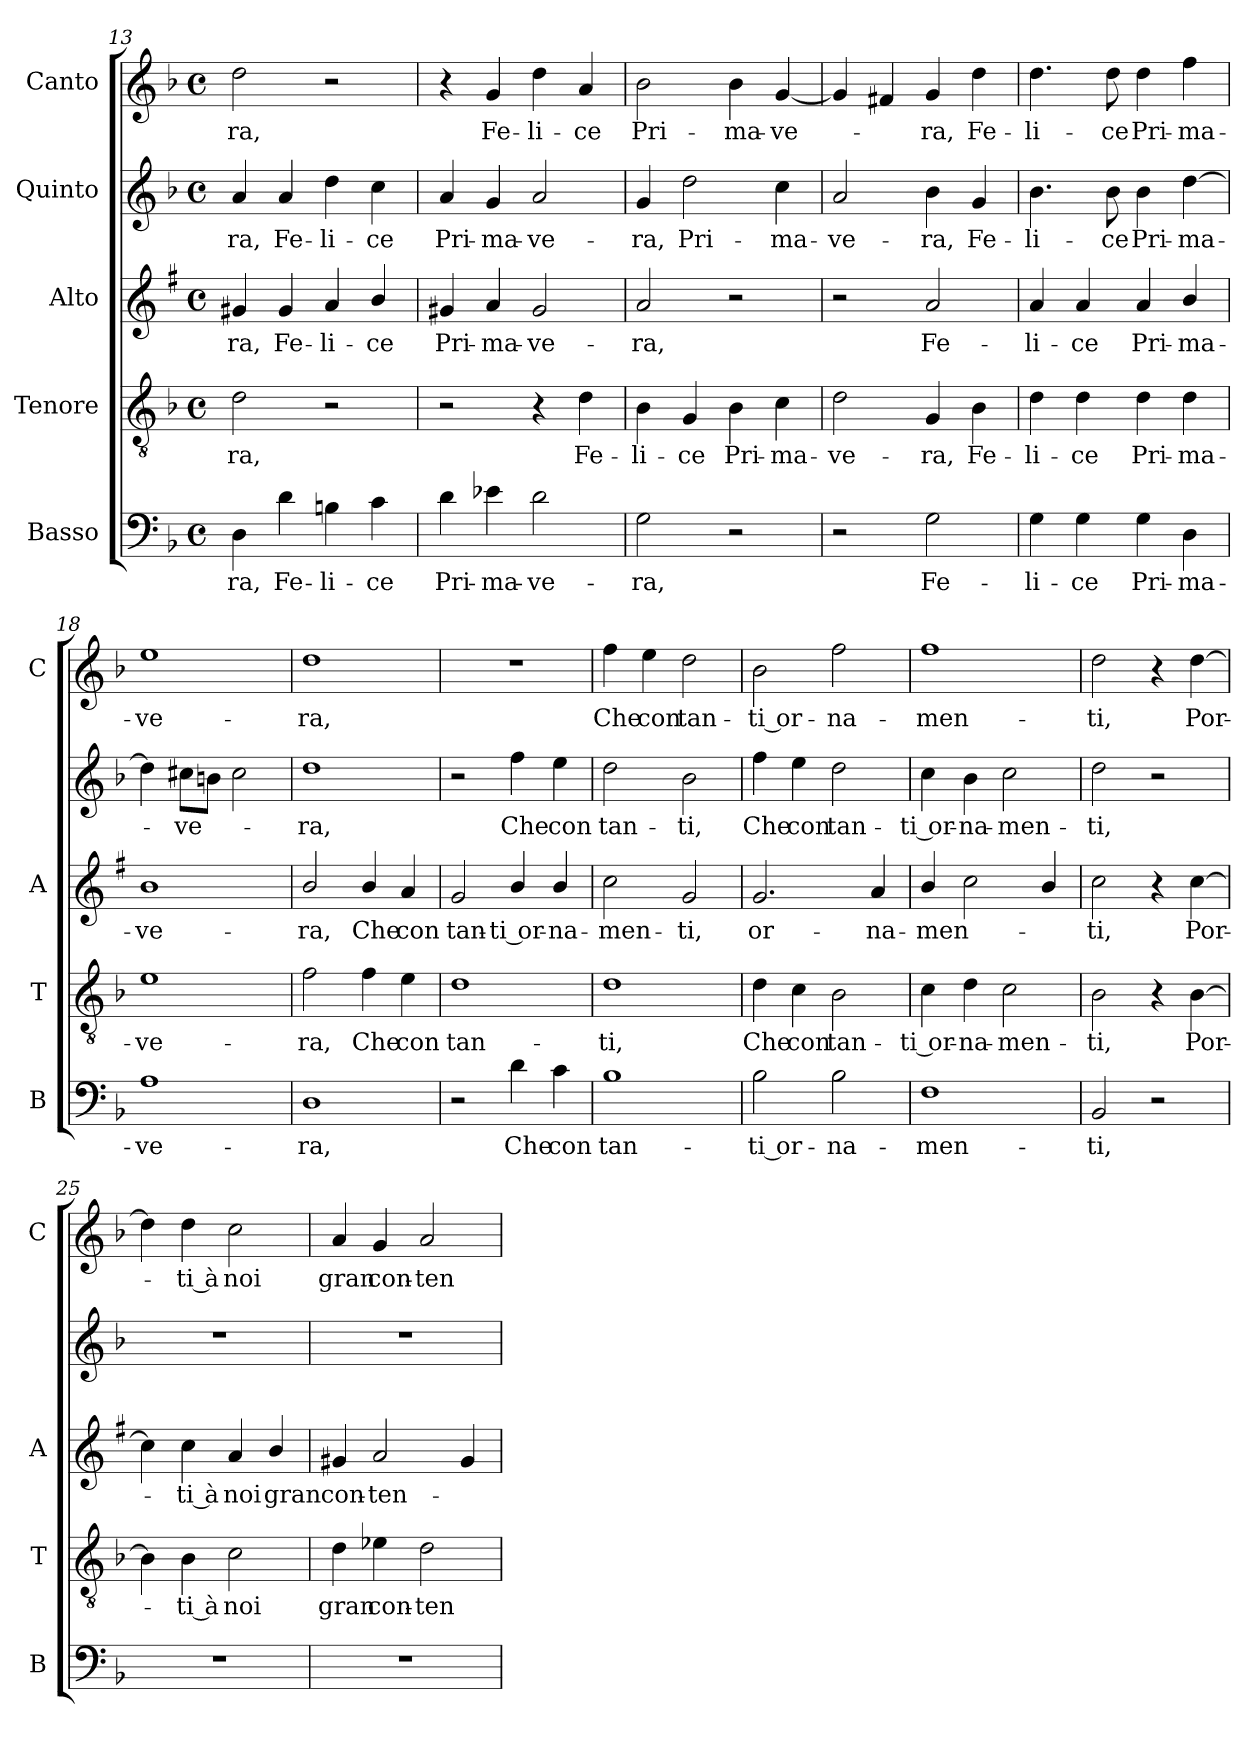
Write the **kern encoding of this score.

**kern	**text	**kern	**text	**kern	**text	**kern	**text	**kern	**text
*part5	*part5	*part4	*part4	*part3	*part3	*part2	*part2	*part1	*part1
*staff5	*staff5	*staff4	*staff4	*staff3	*staff3	*staff2	*staff2	*staff1	*staff1
*I"Basso	*	*I"Tenore	*	*I"Alto	*	*I"Quinto	*	*I"Canto	*
*I'B	*	*I'T	*	*I'A	*	*	*	*I'C	*
*clefF4	*	*clefGv2	*	*clefG2	*	*clefG2	*	*clefG2	*
*	*	*	*	*ITrd1c2	*	*	*	*	*
*k[b-]	*	*k[b-]	*	*k[b-]	*	*k[b-]	*	*k[b-]	*
*F:	*	*F:	*	*F:	*	*F:	*	*F:	*
*M4/4	*	*M4/4	*	*M4/4	*	*M4/4	*	*M4/4	*
*met(c)	*	*met(c)	*	*met(c)	*	*met(c)	*	*met(c)	*
=13	=13	=13	=13	=13	=13	=13	=13	=13	=13
!	!LO:LY:b	!	!LO:LY:b	!	!LO:LY:b	!	!LO:LY:b	!	!LO:LY:b
4D\	-ra,	2d\	-ra,	4f#X/	-ra,	4a/	-ra,	2dd\	-ra,
!	!LO:LY:b	!	!	!	!LO:LY:b	!	!LO:LY:b	!	!
4d\	Fe-	.	.	4f#/	Fe-	4a/	Fe-	.	.
!	!LO:LY:b	!	!	!	!LO:LY:b	!	!LO:LY:b	!	!
4Bn\	-li-	2r	.	4g/	-li-	4dd\	-li-	2r	.
!	!LO:LY:b	!	!	!	!LO:LY:b	!	!LO:LY:b	!	!
4c\	-ce	.	.	4a/	-ce	4cc\	-ce	.	.
!!LO:LB:g=z
=14	=14	=14	=14	=14	=14	=14	=14	=14	=14
!	!LO:LY:b	!	!	!	!LO:LY:b	!	!LO:LY:b	!	!
4d\	Pri-	2r	.	4f#X/	Pri-	4a/	Pri-	4r	.
!	!LO:LY:b	!	!	!	!LO:LY:b	!	!LO:LY:b	!	!LO:LY:b
4e-X\	-ma-	.	.	4g/	-ma-	4g/	-ma-	4g/	Fe-
!	!LO:LY:b	!	!	!	!LO:LY:b	!	!LO:LY:b	!	!LO:LY:b
2d\	-ve-	4r	.	2f#/	-ve-	2a/	-ve-	4dd\	-li-
!	!	!	!LO:LY:b	!	!	!	!	!	!LO:LY:b
.	.	4d\	Fe-	.	.	.	.	4a/	-ce
=15	=15	=15	=15	=15	=15	=15	=15	=15	=15
!	!LO:LY:b	!	!LO:LY:b	!	!LO:LY:b	!	!LO:LY:b	!	!LO:LY:b
2G\	-ra,	4B-\	-li-	2g/	-ra,	4g/	-ra,	2b-\	Pri-
!	!	!	!LO:LY:b	!	!	!	!LO:LY:b	!	!
.	.	4G/	-ce	.	.	2dd\	Pri-	.	.
!	!	!	!LO:LY:b	!	!	!	!	!	!LO:LY:b
2r	.	4B-\	Pri-	2r	.	.	.	4b-\	-ma-
!	!	!	!LO:LY:b	!	!	!	!LO:LY:b	!	!LO:LY:b
.	.	4c\	-ma-	.	.	4cc\	-ma-	[4g/	-ve-
=16	=16	=16	=16	=16	=16	=16	=16	=16	=16
!	!	!	!LO:LY:b	!	!	!	!LO:LY:b	!	!
2r	.	2d\	-ve-	2r	.	2a/	-ve-	4g/]	.
.	.	.	.	.	.	.	.	4f#X/	.
!	!LO:LY:b	!	!LO:LY:b	!	!LO:LY:b	!	!LO:LY:b	!	!LO:LY:b
2G\	Fe-	4G/	-ra,	2g/	Fe-	4b-\	-ra,	4g/	-ra,
!	!	!	!LO:LY:b	!	!	!	!LO:LY:b	!	!LO:LY:b
.	.	4B-\	Fe-	.	.	4g/	Fe-	4dd\	Fe-
=17	=17	=17	=17	=17	=17	=17	=17	=17	=17
!	!LO:LY:b	!	!LO:LY:b	!	!LO:LY:b	!	!LO:LY:b	!	!LO:LY:b
4G\	-li-	4d\	-li-	4g/	-li-	4.b-\	-li-	4.dd\	-li-
!	!LO:LY:b	!	!LO:LY:b	!	!LO:LY:b	!	!	!	!
4G\	-ce	4d\	-ce	4g/	-ce	.	.	.	.
!	!	!	!	!	!	!	!LO:LY:b	!	!LO:LY:b
.	.	.	.	.	.	8b-\	-ce	8dd\	-ce
!	!LO:LY:b	!	!LO:LY:b	!	!LO:LY:b	!	!LO:LY:b	!	!LO:LY:b
4G\	Pri-	4d\	Pri-	4g/	Pri-	4b-\	Pri-	4dd\	Pri-
!	!LO:LY:b	!	!LO:LY:b	!	!LO:LY:b	!	!LO:LY:b	!	!LO:LY:b
4D\	-ma-	4d\	-ma-	4a/	-ma-	[4dd\	-ma-	4ff\	-ma-
=18	=18	=18	=18	=18	=18	=18	=18	=18	=18
!	!LO:LY:b	!	!LO:LY:b	!	!LO:LY:b	!	!	!	!LO:LY:b
1A	-ve-	1e	-ve-	1a	-ve-	4dd\]	.	1ee	-ve-
!	!	!	!	!	!	!	!LO:LY:b	!	!
.	.	.	.	.	.	8cc#X\L	-ve-	.	.
.	.	.	.	.	.	8bn\J	.	.	.
.	.	.	.	.	.	2cc#\	.	.	.
=19	=19	=19	=19	=19	=19	=19	=19	=19	=19
!	!LO:LY:b	!	!LO:LY:b	!	!LO:LY:b	!	!LO:LY:b	!	!LO:LY:b
1D	-ra,	2f\	-ra,	2a/	-ra,	1dd	-ra,	1dd	-ra,
!	!	!	!LO:LY:b	!	!LO:LY:b	!	!	!	!
.	.	4f\	Che	4a/	Che	.	.	.	.
!	!	!	!LO:LY:b	!	!LO:LY:b	!	!	!	!
.	.	4e\	con	4g/	con	.	.	.	.
=20	=20	=20	=20	=20	=20	=20	=20	=20	=20
!	!	!	!LO:LY:b	!	!LO:LY:b	!	!	!	!
2r	.	1d	tan-	2f/	tan-	2r	.	1r	.
!	!LO:LY:b	!	!	!	!LO:LY:b	!	!LO:LY:b	!	!
4d\	Che	.	.	4a/	-ti or-	4ff\	Che	.	.
!	!LO:LY:b	!	!	!	!LO:LY:b	!	!LO:LY:b	!	!
4c\	con	.	.	4a/	-na-	4ee\	con	.	.
=21	=21	=21	=21	=21	=21	=21	=21	=21	=21
!	!LO:LY:b	!	!LO:LY:b	!	!LO:LY:b	!	!LO:LY:b	!	!LO:LY:b
1B-	tan-	1d	-ti,	2b-\	-men-	2dd\	tan-	4ff\	Che
!	!	!	!	!	!	!	!	!	!LO:LY:b
.	.	.	.	.	.	.	.	4ee\	con
!	!	!	!	!	!LO:LY:b	!	!LO:LY:b	!	!LO:LY:b
.	.	.	.	2f/	-ti,	2b-\	-ti,	2dd\	tan-
!!LO:PB:g=z
=22	=22	=22	=22	=22	=22	=22	=22	=22	=22
!	!LO:LY:b	!	!LO:LY:b	!	!LO:LY:b	!	!LO:LY:b	!	!LO:LY:b
2B-\	-ti or-	4d\	Che	2.f/	or-	4ff\	Che	2b-\	-ti or-
!	!	!	!LO:LY:b	!	!	!	!LO:LY:b	!	!
.	.	4c\	con	.	.	4ee\	con	.	.
!	!LO:LY:b	!	!LO:LY:b	!	!	!	!LO:LY:b	!	!LO:LY:b
2B-\	-na-	2B-\	tan-	.	.	2dd\	tan-	2ff\	-na-
!	!	!	!	!	!LO:LY:b	!	!	!	!
.	.	.	.	4g/	-na-	.	.	.	.
=23	=23	=23	=23	=23	=23	=23	=23	=23	=23
!	!LO:LY:b	!	!LO:LY:b	!	!LO:LY:b	!	!LO:LY:b	!	!LO:LY:b
1F	-men-	4c\	-ti or-	4a/	-men-	4cc\	-ti or-	1ff	-men-
!	!	!	!LO:LY:b	!	!	!	!LO:LY:b	!	!
.	.	4d\	-na-	2b-\	.	4b-\	-na-	.	.
!	!	!	!LO:LY:b	!	!	!	!LO:LY:b	!	!
.	.	2c\	-men-	.	.	2cc\	-men-	.	.
.	.	.	.	4a/	.	.	.	.	.
=24	=24	=24	=24	=24	=24	=24	=24	=24	=24
!	!LO:LY:b	!	!LO:LY:b	!	!LO:LY:b	!	!LO:LY:b	!	!LO:LY:b
2BB-/	-ti,	2B-\	-ti,	2b-\	-ti,	2dd\	-ti,	2dd\	-ti,
2r	.	4r	.	4r	.	2r	.	4r	.
!	!	!	!LO:LY:b	!	!LO:LY:b	!	!	!	!LO:LY:b
.	.	[4B-\	Por-	[4b-\	Por-	.	.	[4dd\	Por-
=25	=25	=25	=25	=25	=25	=25	=25	=25	=25
1r	.	4B-\]	.	4b-\]	.	1r	.	4dd\]	.
!	!	!	!LO:LY:b	!	!LO:LY:b	!	!	!	!LO:LY:b
.	.	4B-\	-ti à	4b-\	-ti à	.	.	4dd\	-ti à
!	!	!	!LO:LY:b	!	!LO:LY:b	!	!	!	!LO:LY:b
.	.	2c\	noi	4g/	noi	.	.	2cc\	noi
!	!	!	!	!	!LO:LY:b	!	!	!	!
.	.	.	.	4a/	gran	.	.	.	.
=26	=26	=26	=26	=26	=26	=26	=26	=26	=26
!	!	!	!LO:LY:b	!	!LO:LY:b	!	!	!	!LO:LY:b
1r	.	4d\	gran	4f#X/	con-	1r	.	4a/	gran
!	!	!	!LO:LY:b	!	!LO:LY:b	!	!	!	!LO:LY:b
.	.	4e-X\	con-	2g/	-ten-	.	.	4g/	con-
!	!	!	!LO:LY:b	!	!	!	!	!	!LO:LY:b
.	.	2d\	-ten-	.	.	.	.	2a/	-ten-
.	.	.	.	4f#/	.	.	.	.	.
=	=	=	=	=	=	=	=	=	=
*-	*-	*-	*-	*-	*-	*-	*-	*-	*-
